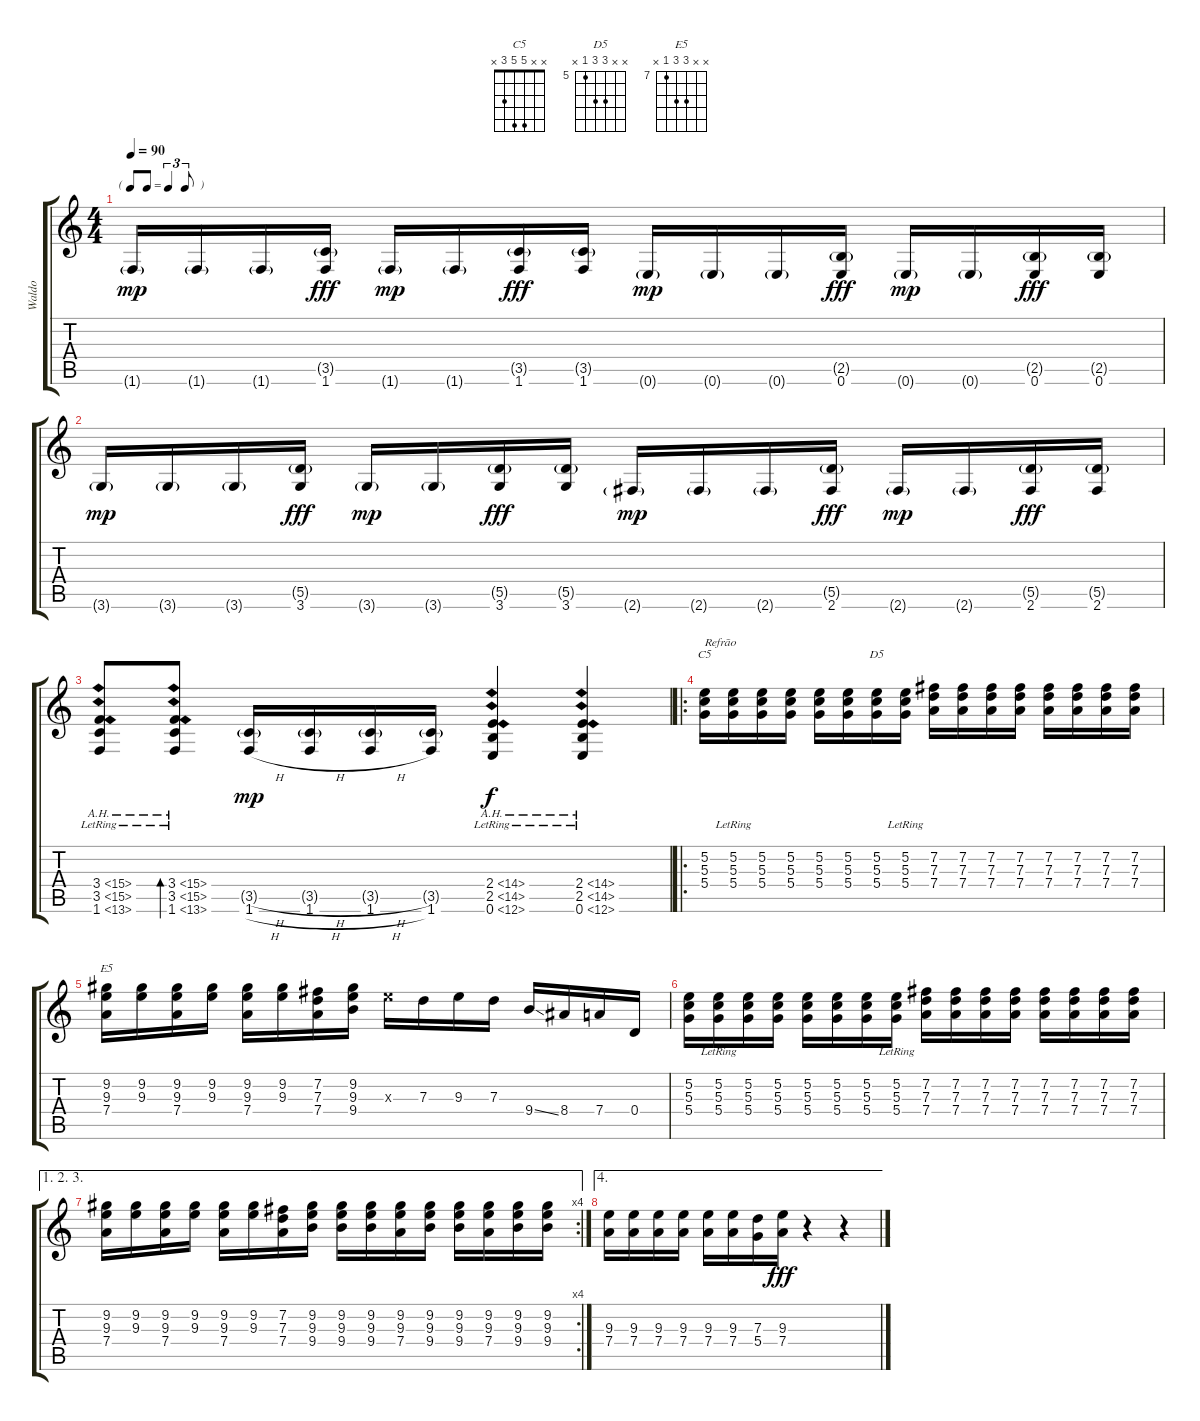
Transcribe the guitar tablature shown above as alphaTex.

\track ("Waldo" "Waldo") {instrument distortionguitar}
\staff {score tabs}
\tuning (E4 B3 G3 D3 A2 E2) {hide}
\chord ("C5" x x 5 5 3 x)
\chord ("D5" x x 7 7 5 x) {firstfret 5}
\chord ("E5" x x 9 9 7 x) {firstfret 7}
\ts (4 4)
\tf triplet8th
\tempo 90
\clef g2
\ks c
1.6{g}.16{dy mp} 1.6{g}.16 1.6{g}.16 (3.5{g} 1.6).16{dy fff} 1.6{g}.16{dy mp} 1.6{g}.16 (3.5{g} 1.6).16{dy fff} (3.5{g} 1.6).16 0.6{g}.16{dy mp} 0.6{g}.16 0.6{g}.16 (2.5{g} 0.6).16{dy fff} 0.6{g}.16{dy mp} 0.6{g}.16 (2.5{g} 0.6).16{dy fff} (2.5{g} 0.6).16 |
3.6{g}.16{dy mp} 3.6{g}.16 3.6{g}.16 (5.5{g} 3.6).16{dy fff} 3.6{g}.16{dy mp} 3.6{g}.16 (5.5{g} 3.6).16{dy fff} (5.5{g} 3.6).16 2.6{g}.16{dy mp} 2.6{g}.16 2.6{g}.16 (5.5{g} 2.6).16{dy fff} 2.6{g}.16{dy mp} 2.6{g}.16 (5.5{g} 2.6).16{dy fff} (5.5{g} 2.6).16 |
(3.4{ah 12 lr} 3.5{ah 12 lr} 1.6{ah 12}).8{volume 16} (3.4{ah 12 lr} 3.5{ah 12 lr} 1.6{ah 12 lr}).8{bd 120} (3.5{h g} 1.6{h}).16{dy mp} (3.5{h g} 1.6{h}).16 (3.5{h g} 1.6{h}).16 (3.5{g} 1.6).16 (2.4{ah 12 lr} 2.5{ah 12 lr} 0.6{ah 12 lr}).4{dy f} (2.4{ah 12 lr} 2.5{ah 12 lr} 0.6{ah 12 lr}).4 |
\ro
(5.2 5.3 5.4).16{ch "C5" txt "Refrão" volume 11} (5.2 5.3 5.4{lr}).16 (5.2 5.3 5.4).16 (5.2 5.3 5.4).16 (5.2 5.3 5.4).16 (5.2 5.3 5.4).16 (5.2 5.3 5.4).16{ch "D5"} (5.2 5.3 5.4{lr}).16 (7.2 7.3 7.4).16 (7.2 7.3 7.4).16 (7.2 7.3 7.4).16 (7.2 7.3 7.4).16 (7.2 7.3 7.4).16 (7.2 7.3 7.4).16 (7.2 7.3 7.4).16 (7.2 7.3 7.4).16 |
(9.2 9.3 7.4).16{ch "E5"} (9.2 9.3).16 (9.2 9.3 7.4).16 (9.2 9.3).16 (9.2 9.3 7.4).16 (9.2 9.3).16 (7.2 7.3 7.4).16 (9.2 9.3 9.4).16 9.3{x}.16{volume 16} 7.3.16 9.3.16 7.3.16 9.4{ss}.16 8.4.16 7.4.16 0.4.16 |
(5.2 5.3 5.4).16{volume 11} (5.2 5.3 5.4{lr}).16 (5.2 5.3 5.4).16 (5.2 5.3 5.4).16 (5.2 5.3 5.4).16 (5.2 5.3 5.4).16 (5.2 5.3 5.4).16 (5.2 5.3 5.4{lr}).16 (7.2 7.3 7.4).16 (7.2 7.3 7.4).16 (7.2 7.3 7.4).16 (7.2 7.3 7.4).16 (7.2 7.3 7.4).16 (7.2 7.3 7.4).16 (7.2 7.3 7.4).16 (7.2 7.3 7.4).16 |
\ae (1 2 3)
\rc 4
(9.2 9.3 7.4).16 (9.2 9.3).16 (9.2 9.3 7.4).16 (9.2 9.3).16 (9.2 9.3 7.4).16 (9.2 9.3).16 (7.2 7.3 7.4).16 (9.2 9.3 9.4).16 (9.2 9.3 9.4).16 (9.2 9.3 9.4).16 (9.2 9.3 7.4).16 (9.2 9.3 9.4).16 (9.2 9.3 9.4).16 (9.2 9.3 7.4).16 (9.2 9.3 9.4).16 (9.2 9.3 9.4).16 |
\ae 4
(9.3 7.4).16 (9.3 7.4).16 (9.3 7.4).16 (9.3 7.4).16 (9.3 7.4).16 (9.3 7.4).16 (7.3 5.4).16 (9.3 7.4).16{dy fff} r.4 r.4
